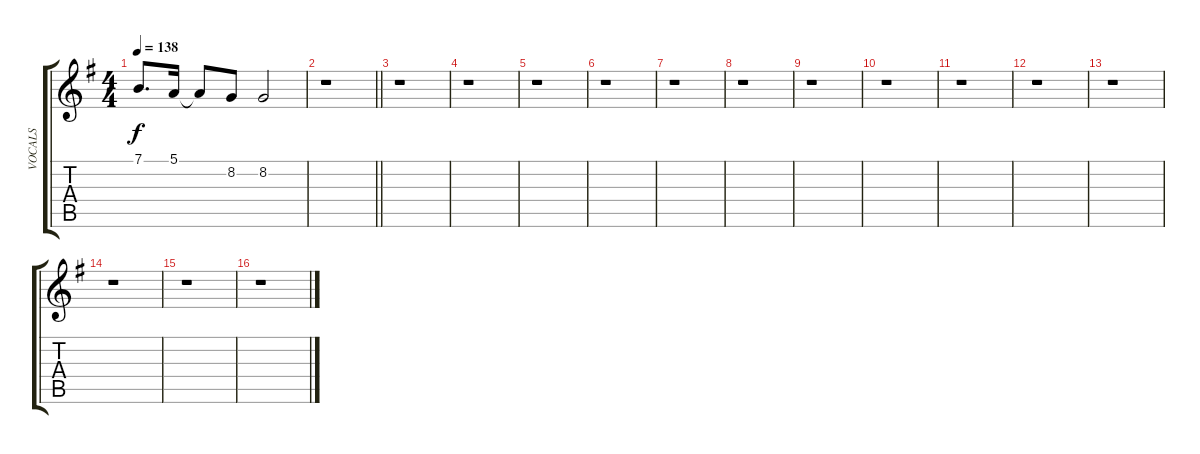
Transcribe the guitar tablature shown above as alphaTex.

\track ("VOCALS" "VOCALS") {instrument stringensemble1}
\staff {score tabs}
\tuning (E4 B3 G3 D3 A2 E2) {hide}
\ts (4 4)
\tempo 138
\clef g2
\ks eminor
7.1.8{d dy f} 5.1.16 5.1{t}.8 8.2.8 8.2.2 |
\barLineRight lightlight
r.1 |
r.1 |
r.1 |
r.1 |
r.1 |
r.1 |
r.1 |
r.1 |
r.1 |
r.1 |
r.1 |
r.1 |
r.1 |
r.1 |
r.1
